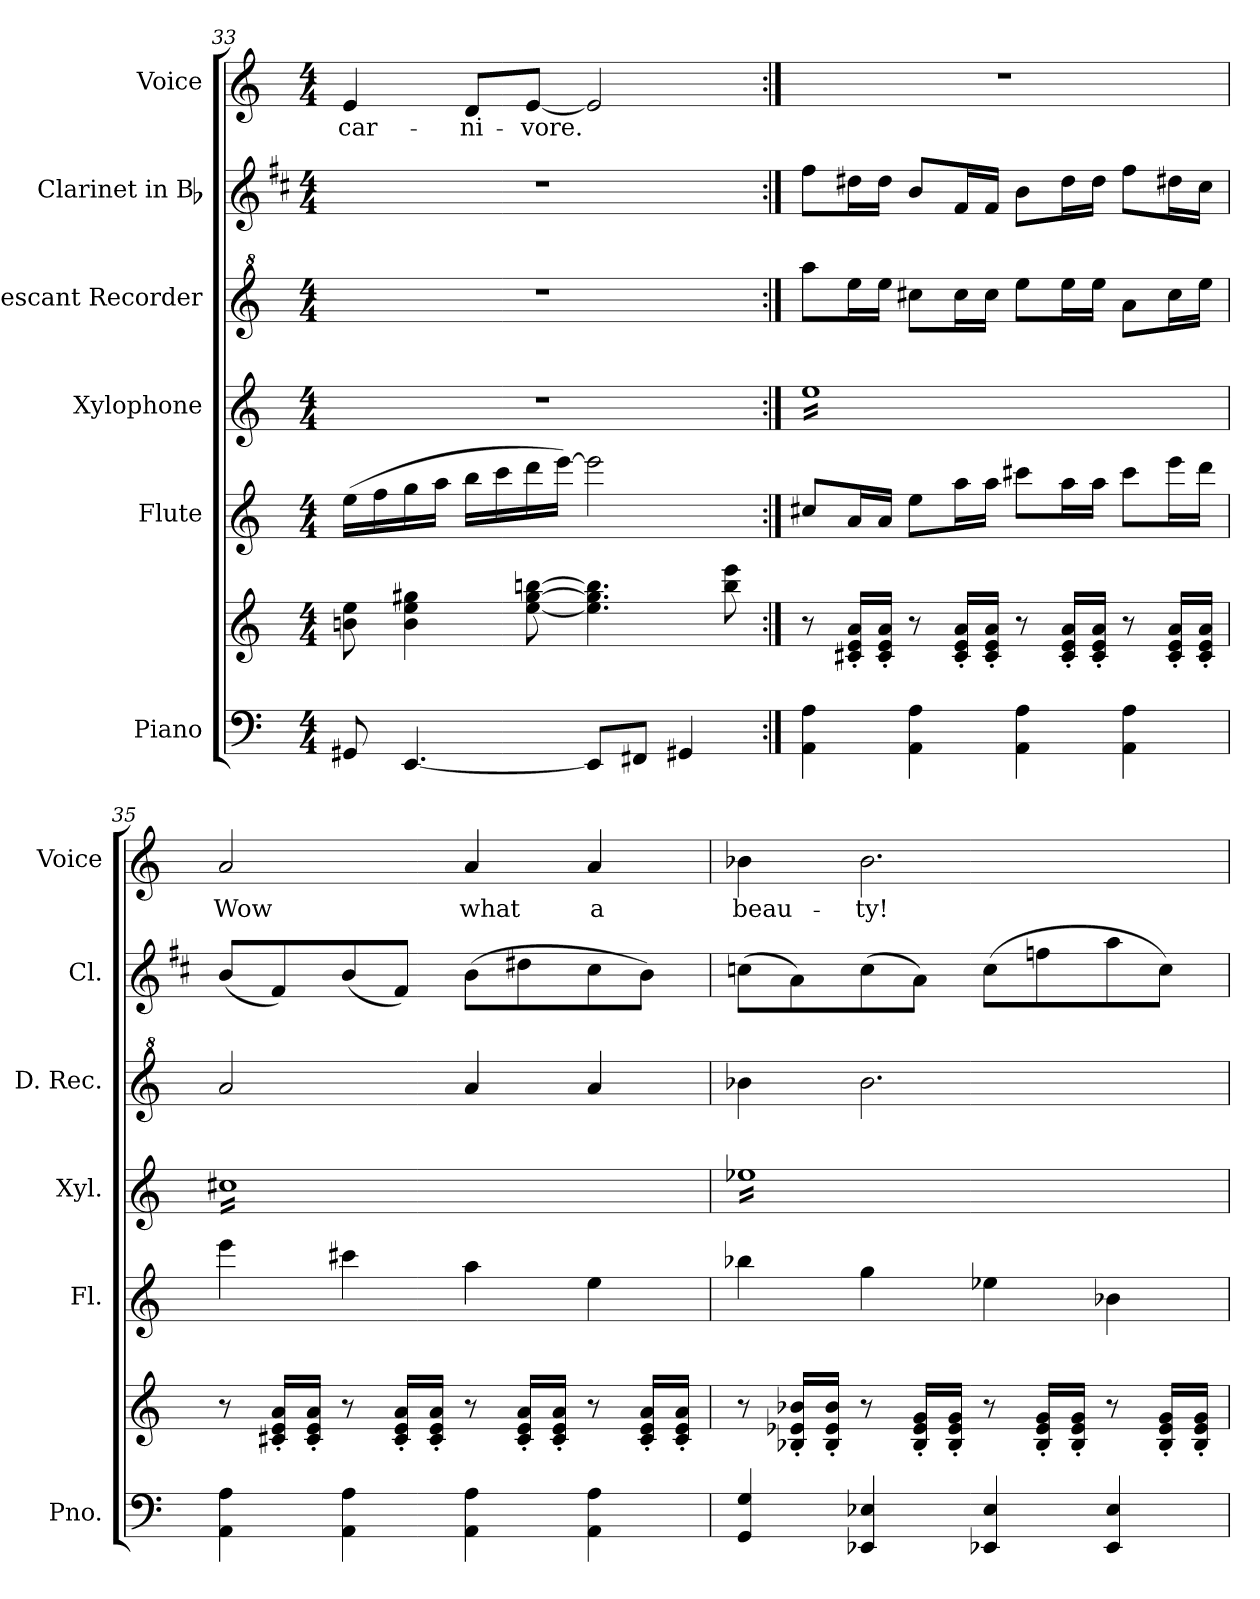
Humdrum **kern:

**kern	**kern	**kern	**kern	**kern	**kern	**kern	**text
*part6	*part6	*part5	*part4	*part3	*part2	*part1	*part1
*staff7	*staff6	*staff5	*staff4	*staff3	*staff2	*staff1	*staff1
*I"Piano	*	*I"Flute	*I"Xylophone	*I"Descant Recorder	*I"Clarinet in Bb	*I"Voice	*
*I'Pno.	*	*I'Fl.	*I'Xyl.	*I'D. Rec.	*I'Cl.	*I'Voice	*
*clefF4	*clefG2	*clefG2	*clefG2	*clefG^2	*clefG2	*clefG2	*
*	*	*	*ITrd-7c-12	*ITrd-7c-12	*ITrd1c2	*	*
*k[]	*k[]	*k[]	*k[]	*k[]	*k[]	*k[]	*
*C:	*C:	*C:	*C:	*C:	*C:	*C:	*
*M4/4	*M4/4	*M4/4	*M4/4	*M4/4	*M4/4	*M4/4	*
=33	=33	=33	=33	=33	=33	=33	=33
!	!	!	!	!	!	!	!LO:LY:b:color=#000000
8GG#Xi/	8bni\ 8eei	(16eei\LL	1r	1r	1r	4ei/	car-
.	.	16ffi\	.	.	.	.	.
[4.EEi/	4bi\ 4eei 4gg#Xi	16ggi\	.	.	.	.	.
.	.	16aai\JJ	.	.	.	.	.
!	!	!	!	!	!	!	!LO:LY:b:color=#000000
.	.	16bbi\LL	.	.	.	8di/L	-ni-
.	.	16ccci\	.	.	.	.	.
!	!	!	!	!	!	!	!LO:LY:b:color=#000000
.	[8eei\ [8gg#i [8bbni	16dddi\	.	.	.	[8ei/J	-vore.
.	.	[16eeei\JJ)	.	.	.	.	.
8EEi/L]	4.eei\] 4.gg#i] 4.bbi]	2eeei\]	.	.	.	2ei/]	.
8FF#Xi/J	.	.	.	.	.	.	.
4GG#Xi/	.	.	.	.	.	.	.
.	8bbi\ 8eeei	.	.	.	.	.	.
!!LO:PB:g=z
=34:|!	=34:|!	=34:|!	=34:|!	=34:|!	=34:|!	=34:|!	=34:|!
*	*MM112	*	*	*	*	*MM112	*
*	*	*	*tremolo	*	*	*	*
4AAi\ 4Ai	8r	8cc#Xi/L	16eeeiLL	8aaaai\L	8eei\L	1r	.
.	.	.	16eeei	.	.	.	.
.	16c#Xi/' 16ei' 16ai'LL	16ai/L	16eeei	16eeeei\L	16cc#Xi\L	.	.
.	16c#i/' 16ei' 16ai'JJ	16ai/JJ	16eeei	16eeeei\JJ	16cc#i\JJ	.	.
4AAi\ 4Ai	8r	8eei\L	16eeei	8cccc#Xi\L	8ai/L	.	.
.	.	.	16eeei	.	.	.	.
.	16c#i/' 16ei' 16ai'LL	16aai\L	16eeei	16cccc#i\L	16ei/L	.	.
.	16c#i/' 16ei' 16ai'JJ	16aai\JJ	16eeei	16cccc#i\JJ	16ei/JJ	.	.
4AAi\ 4Ai	8r	8ccc#Xi\L	16eeei	8eeeei\L	8ai\L	.	.
.	.	.	16eeei	.	.	.	.
.	16c#i/' 16ei' 16ai'LL	16aai\L	16eeei	16eeeei\L	16cc#i\L	.	.
.	16c#i/' 16ei' 16ai'JJ	16aai\JJ	16eeei	16eeeei\JJ	16cc#i\JJ	.	.
4AAi\ 4Ai	8r	8ccc#i\L	16eeei	8aaai\L	8eei\L	.	.
.	.	.	16eeei	.	.	.	.
.	16c#i/' 16ei' 16ai'LL	16eeei\L	16eeei	16cccc#i\L	16cc#Xi\L	.	.
.	16c#i/' 16ei' 16ai'JJ	16dddi\JJ	16eeeiJJ	16eeeei\JJ	16bi\JJ	.	.
=35	=35	=35	=35	=35	=35	=35	=35
!	!	!	!	!	!	!	!LO:LY:b:color=#000000
4AAi\ 4Ai	8r	4eeei\	16ccc#XiLL	2aaai/	(8ai/L	2ai/	Wow
.	.	.	16ccc#Xi	.	.	.	.
.	16c#Xi/' 16ei' 16ai'LL	.	16ccc#Xi	.	8ei/)	.	.
.	16c#i/' 16ei' 16ai'JJ	.	16ccc#Xi	.	.	.	.
4AAi\ 4Ai	8r	4ccc#Xi\	16ccc#Xi	.	(8ai/	.	.
.	.	.	16ccc#Xi	.	.	.	.
.	16c#i/' 16ei' 16ai'LL	.	16ccc#Xi	.	8ei/J)	.	.
.	16c#i/' 16ei' 16ai'JJ	.	16ccc#Xi	.	.	.	.
!	!	!	!	!	!	!	!LO:LY:b:color=#000000
4AAi\ 4Ai	8r	4aai\	16ccc#Xi	4aaai/	(8ai\L	4ai/	what
.	.	.	16ccc#Xi	.	.	.	.
.	16c#i/' 16ei' 16ai'LL	.	16ccc#Xi	.	8cc#Xi\	.	.
.	16c#i/' 16ei' 16ai'JJ	.	16ccc#Xi	.	.	.	.
!	!	!	!	!	!	!	!LO:LY:b:color=#000000
4AAi\ 4Ai	8r	4eei\	16ccc#Xi	4aaai/	8bi\	4ai/	a
.	.	.	16ccc#Xi	.	.	.	.
.	16c#i/' 16ei' 16ai'LL	.	16ccc#Xi	.	8ai\J)	.	.
.	16c#i/' 16ei' 16ai'JJ	.	16ccc#XiJJ	.	.	.	.
=36	=36	=36	=36	=36	=36	=36	=36
!	!	!	!	!	!	!	!LO:LY:b:color=#000000
4GGi/ 4Gi	8r	4bb-Xi\	16eee-XiLL	4bbb-Xi\	(8b-Xi\L	4b-Xi\	beau-
.	.	.	16eee-Xi	.	.	.	.
.	16B-Xi/' 16e-Xi' 16b-Xi'LL	.	16eee-Xi	.	8gi\)	.	.
.	16B-i/' 16e-i' 16b-i'JJ	.	16eee-Xi	.	.	.	.
!	!	!	!	!	!	!	!LO:LY:b:color=#000000
4EE-Xi/ 4E-Xi	8r	4ggi\	16eee-Xi	2.bbb-i\	(8b-i\	2.b-i\	-ty!
.	.	.	16eee-Xi	.	.	.	.
.	16B-i/' 16e-i' 16gi'LL	.	16eee-Xi	.	8gi\J)	.	.
.	16B-i/' 16e-i' 16gi'JJ	.	16eee-Xi	.	.	.	.
4EE-Xi/ 4E-i	8r	4ee-Xi\	16eee-Xi	.	(8b-i\L	.	.
.	.	.	16eee-Xi	.	.	.	.
.	16B-i/' 16e-i' 16gi'LL	.	16eee-Xi	.	8ee-Xi\	.	.
.	16B-i/' 16e-i' 16gi'JJ	.	16eee-Xi	.	.	.	.
4EE-i/ 4E-i	8r	4b-Xi\	16eee-Xi	.	8ggi\	.	.
.	.	.	16eee-Xi	.	.	.	.
.	16B-i/' 16e-i' 16gi'LL	.	16eee-Xi	.	8b-i\J)	.	.
.	16B-i/' 16e-i' 16gi'JJ	.	16eee-XiJJ	.	.	.	.
*	*	*	*Xtremolo	*	*	*	*
=	=	=	=	=	=	=	=
*-	*-	*-	*-	*-	*-	*-	*-
